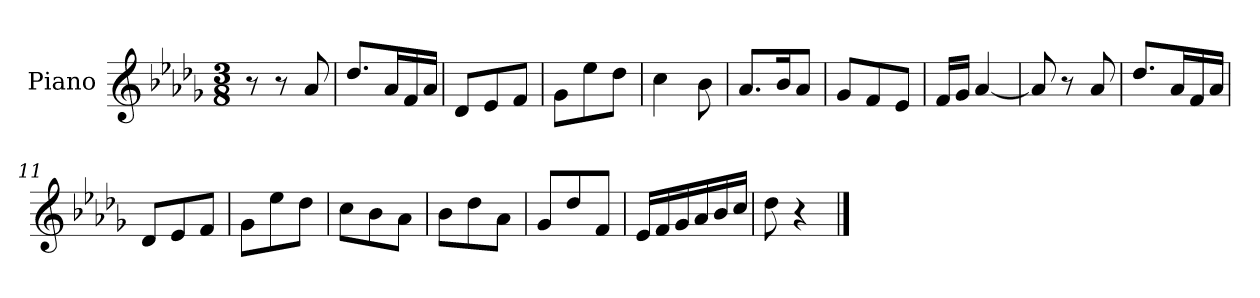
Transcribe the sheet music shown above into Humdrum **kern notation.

**kern
*part1
*staff1
*I"Piano
*I'Pno
*clefG2
*k[b-e-a-d-g-]
*D-:
*M3/8
=1
8r
8r
8a-/
=2
8.dd-/L
16a-/L
16f/
16a-/JJ
=3
8d-/L
8e-/
8f/J
=4
8g-\L
8ee-\
8dd-\J
=5
4cc\
8b-\
=6
8.a-/L
16b-/K
8a-/J
=7
8g-/L
8f/
8e-/J
=8
16f/LL
16g-/JJ
[4a-/
=9
8a-/]
8r
8a-/
=10
8.dd-/L
16a-/L
16f/
16a-/JJ
=11
8d-/L
8e-/
8f/J
=12
8g-\L
8ee-\
8dd-\J
=13
8cc\L
8b-\
8a-\J
=14
8b-\L
8dd-\
8a-\J
=15
8g-/L
8dd-/
8f/J
=16
16e-/LL
16f/
16g-/
16a-/
16b-/
16cc/JJ
=17
8dd-\
4r
==
*-
